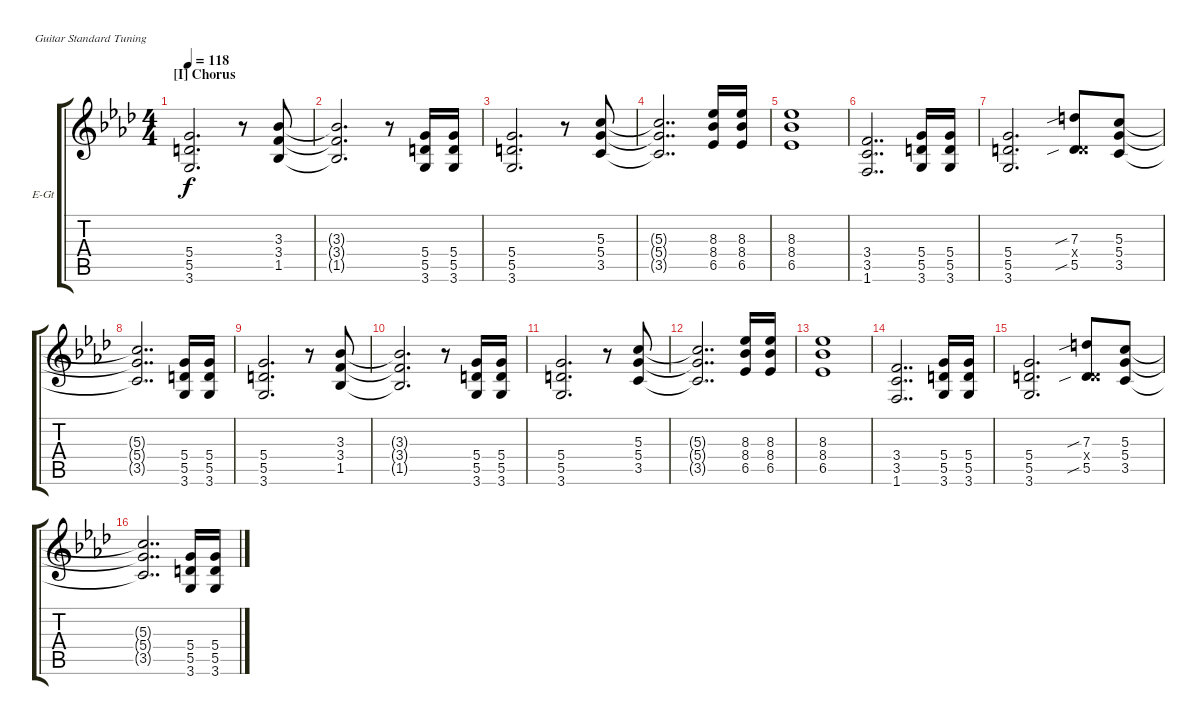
\bracketExtendMode groupsimilarinstruments
\firstSystemTrackNameOrientation horizontal
\otherSystemsTrackNameOrientation horizontal
\track ("Guitar 1" "E-Gt") {instrument distortionguitar}
\staff {score tabs}
\tuning (E4 B3 G3 D3 A2 E2)
\ts (4 4)
\section ("I" "Chorus")
\tempo 118
\clef g2
\scale
1.03909
\ks ab
(3.6 5.4 5.5).2{d dy f} r.8 (1.5 3.4 3.3).8 |
\scale
0.960908 (1.5{t} 3.4{t} 3.3{t}).2{d} r.8 (5.5 5.4 3.6).16 (5.5 5.4 3.6).16 |
\scale
1.03909 (3.6 5.5 5.4).2{d} r.8 (3.5 5.4 5.3).8 |
\scale
0.960908 (3.5{t} 5.4{t} 5.3{t}).2{dd} (6.5 8.4 8.3).16 (6.5 8.4 8.3).16 |
\scale
1.03909 (6.5 8.4 8.3).1 |
\scale
0.960908 (1.6 3.5 3.4).2{dd} (3.6 5.5 5.4).16 (3.6 5.5 5.4).16 |
\scale
1.03909 (3.6 5.5 5.4).2{d} (5.5{sib} 0.4{x} 7.3{sib}).8 (3.5 5.4 5.3).8 |
\scale
0.960908 (3.5{t} 5.4{t} 5.3{t}).2{dd} (3.6 5.5 5.4).16 (3.6 5.5 5.4).16 |
\scale
1.03909 (3.6 5.4 5.5).2{d} r.8 (1.5 3.4 3.3).8 |
\scale
0.960908 (1.5{t} 3.4{t} 3.3{t}).2{d} r.8 (5.5 5.4 3.6).16 (5.5 5.4 3.6).16 |
\scale
1.03909 (3.6 5.5 5.4).2{d} r.8 (3.5 5.4 5.3).8 |
\scale
0.960908 (3.5{t} 5.4{t} 5.3{t}).2{dd} (6.5 8.4 8.3).16 (6.5 8.4 8.3).16 |
\scale
1.03909 (6.5 8.4 8.3).1 |
\scale
0.960908 (1.6 3.5 3.4).2{dd} (3.6 5.5 5.4).16 (3.6 5.5 5.4).16 |
\scale
1.03909 (3.6 5.5 5.4).2{d} (5.5{sib} 0.4{x} 7.3{sib}).8 (3.5 5.4 5.3).8 |
\scale
0.960908 (3.5{t} 5.4{t} 5.3{t}).2{dd} (3.6 5.5 5.4).16 (3.6 5.5 5.4).16
